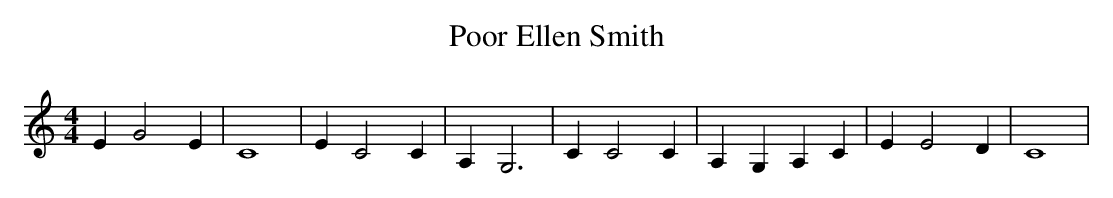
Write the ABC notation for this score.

X:1
T:Poor Ellen Smith
M:4/4
L:1/4
K:C
 E G2 E| C4| E C2 C| A,- G,3| C C2 C| A,- G, A, C| E E2 D| C4|
